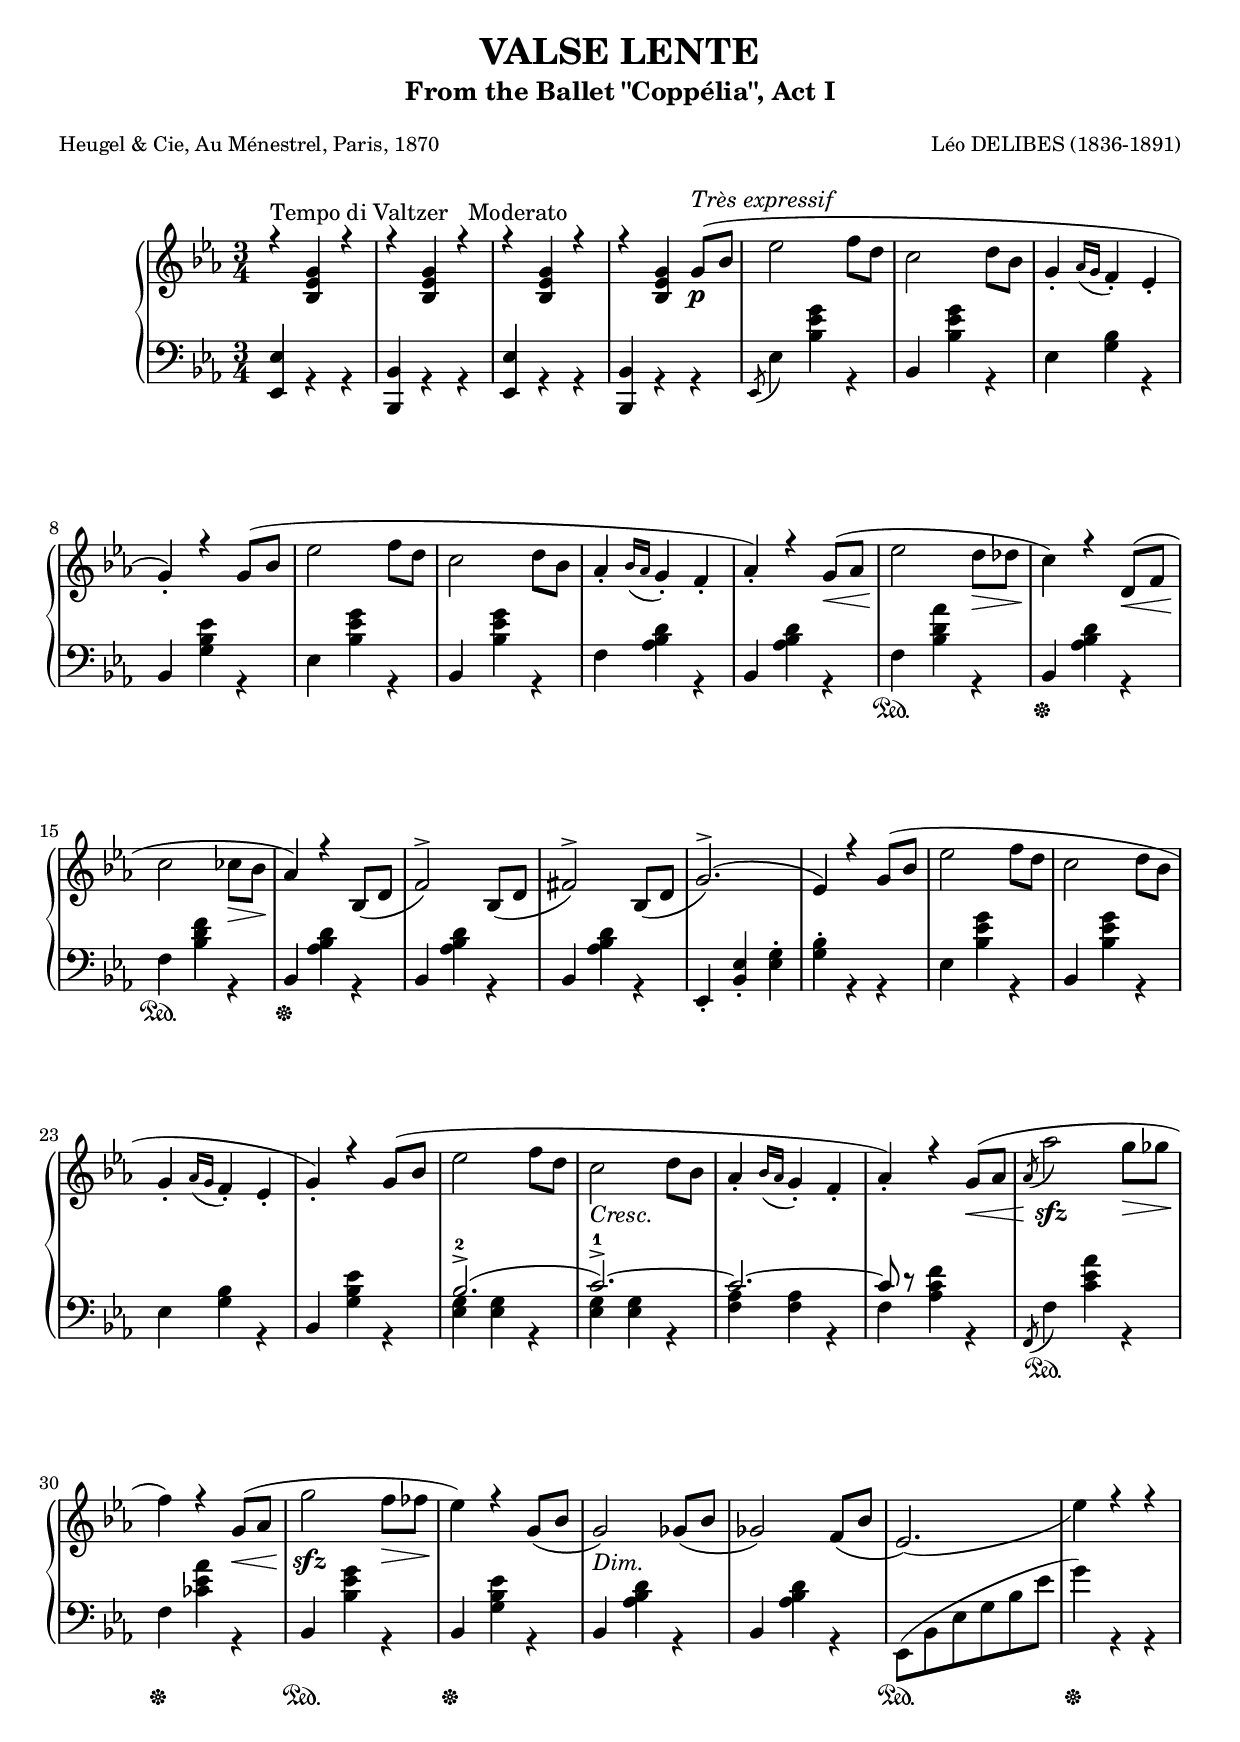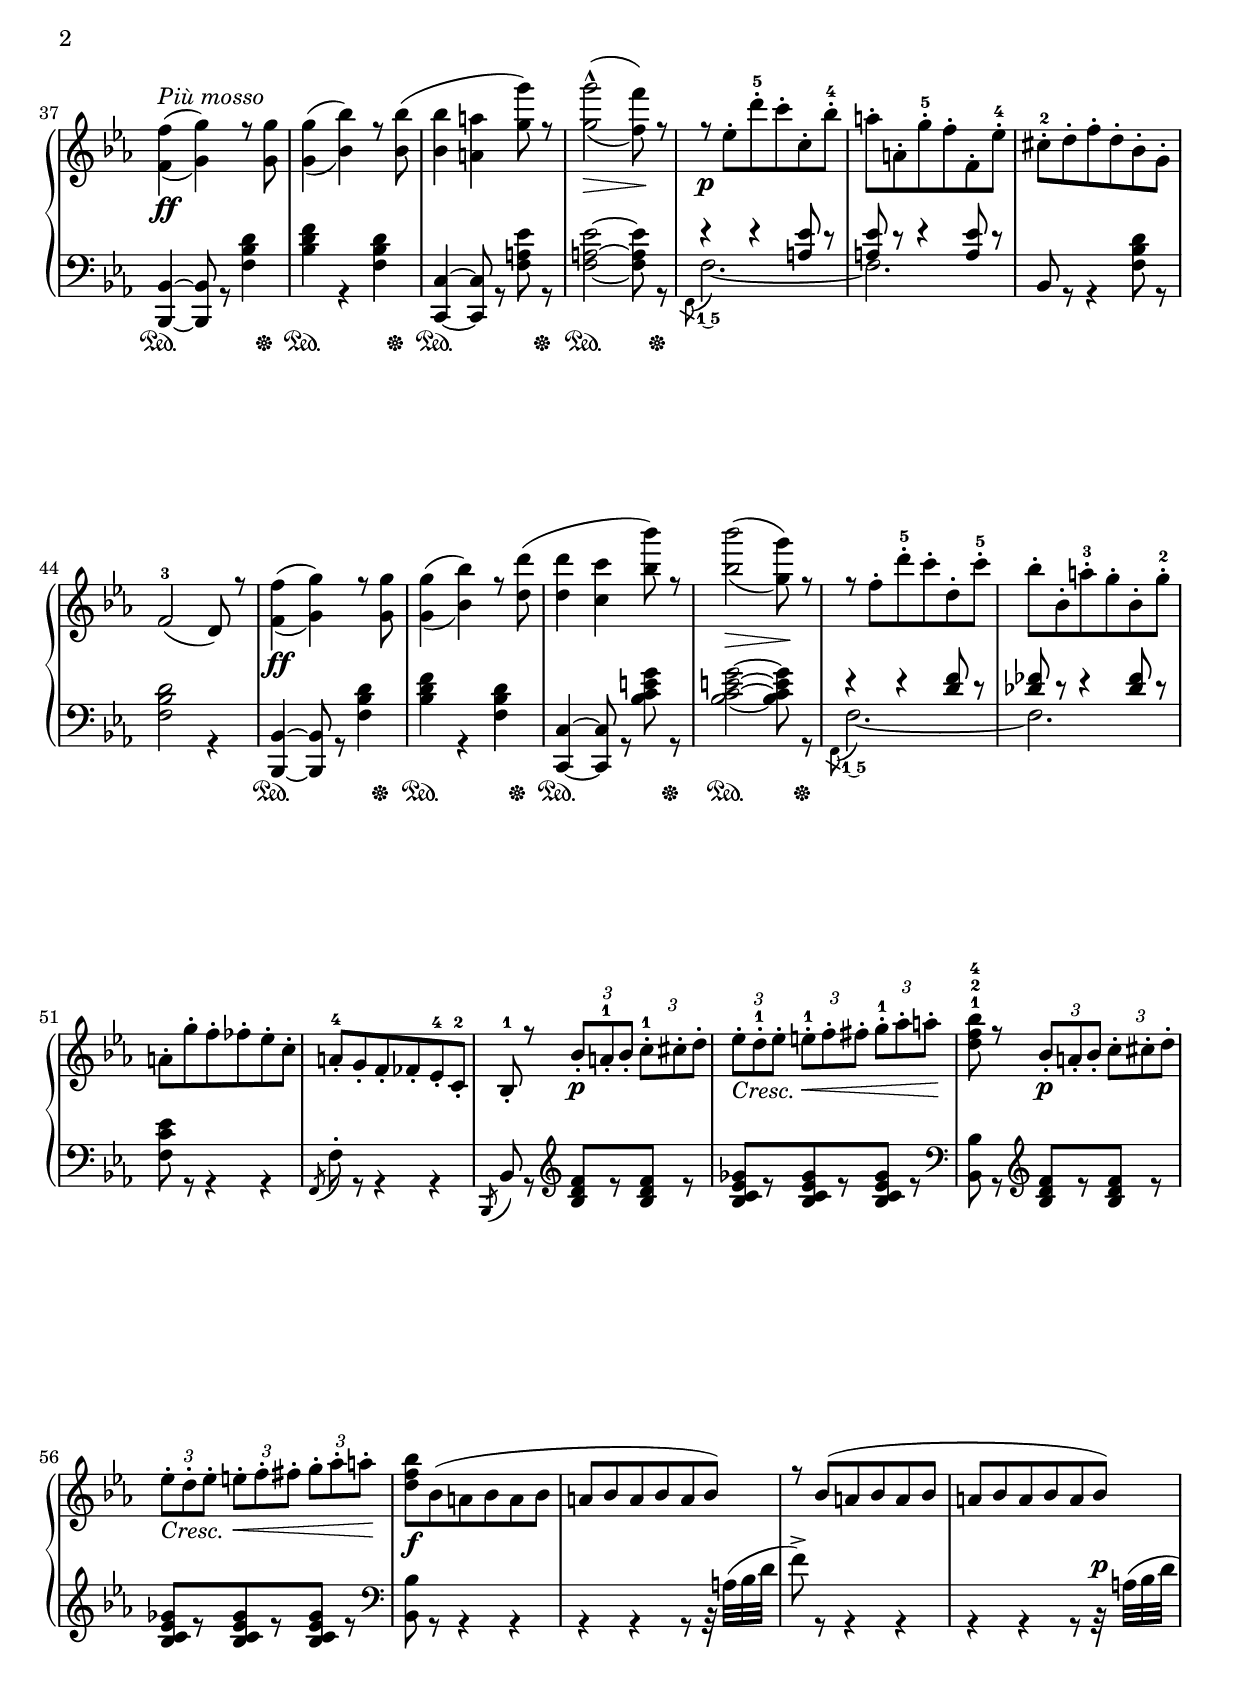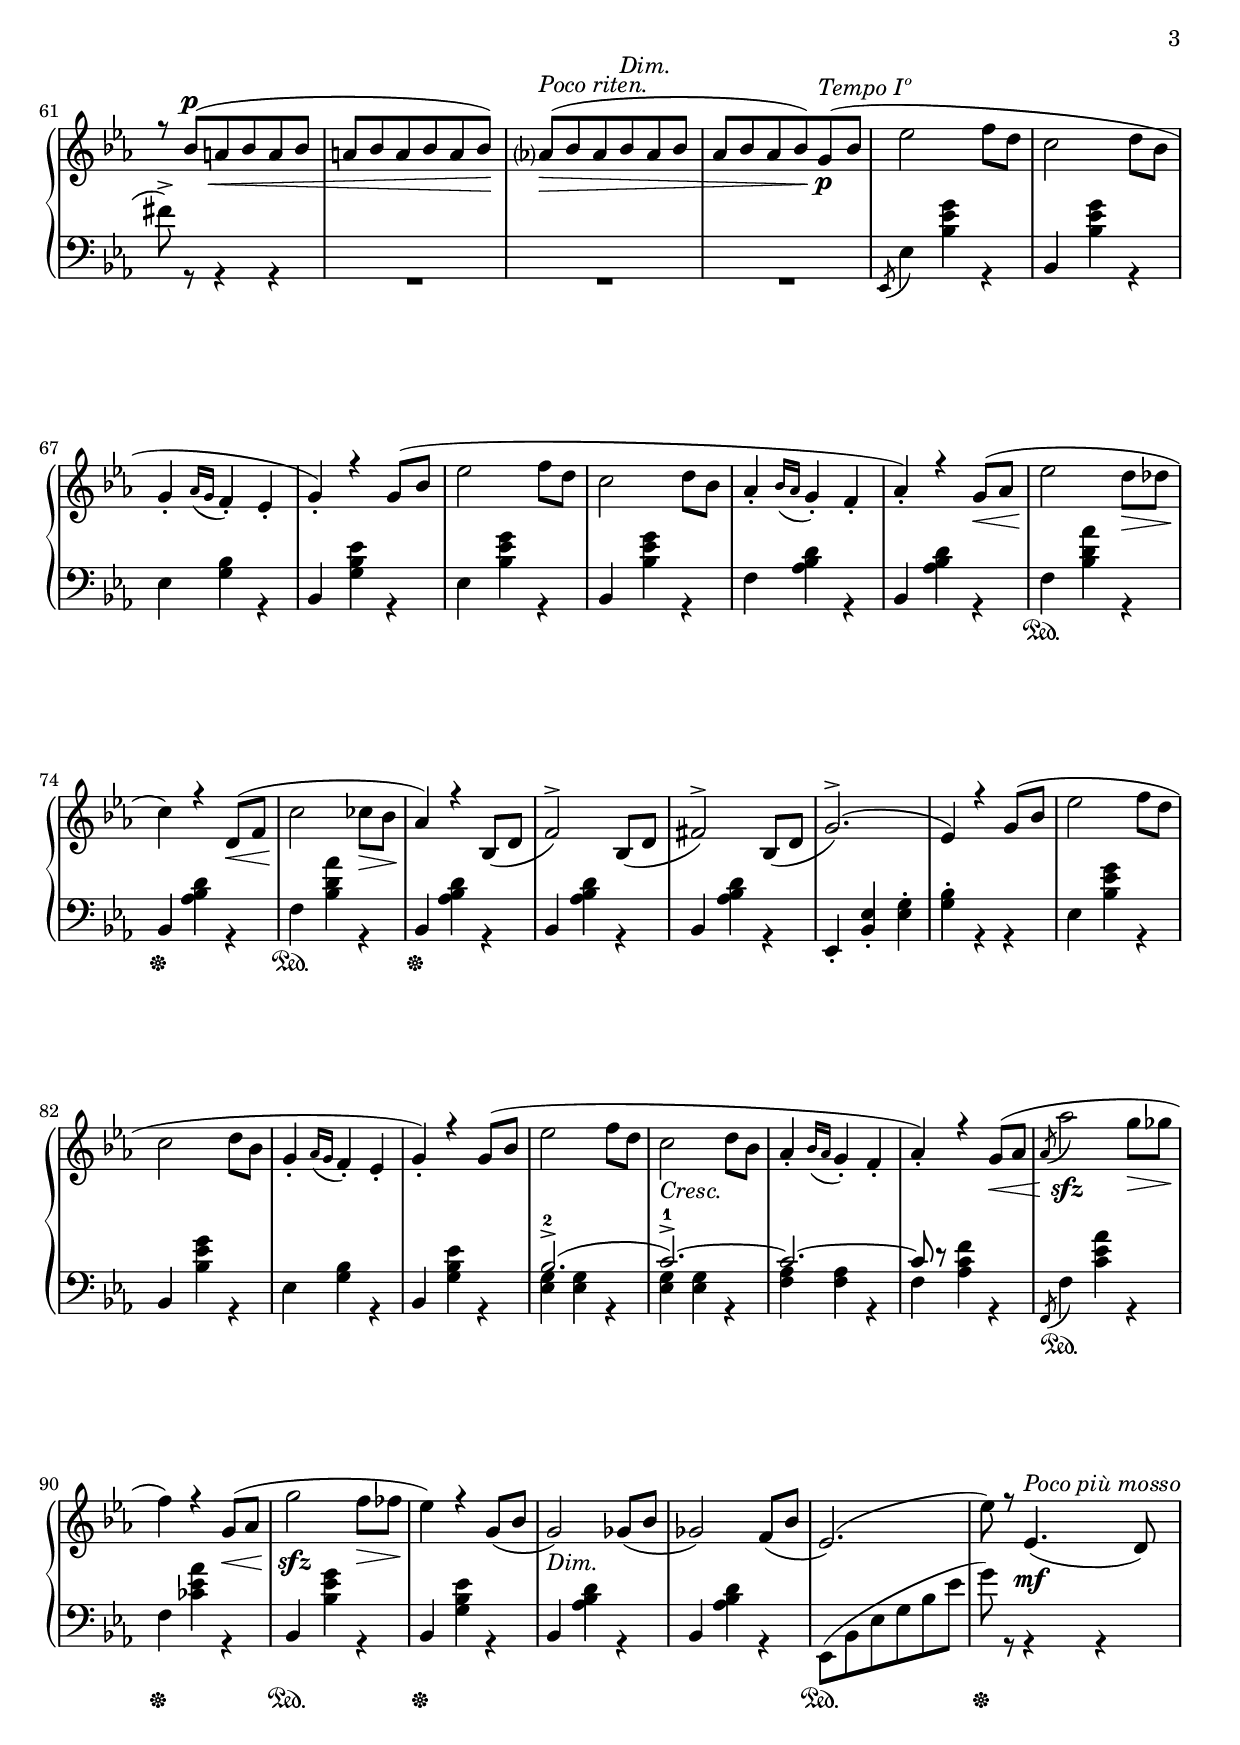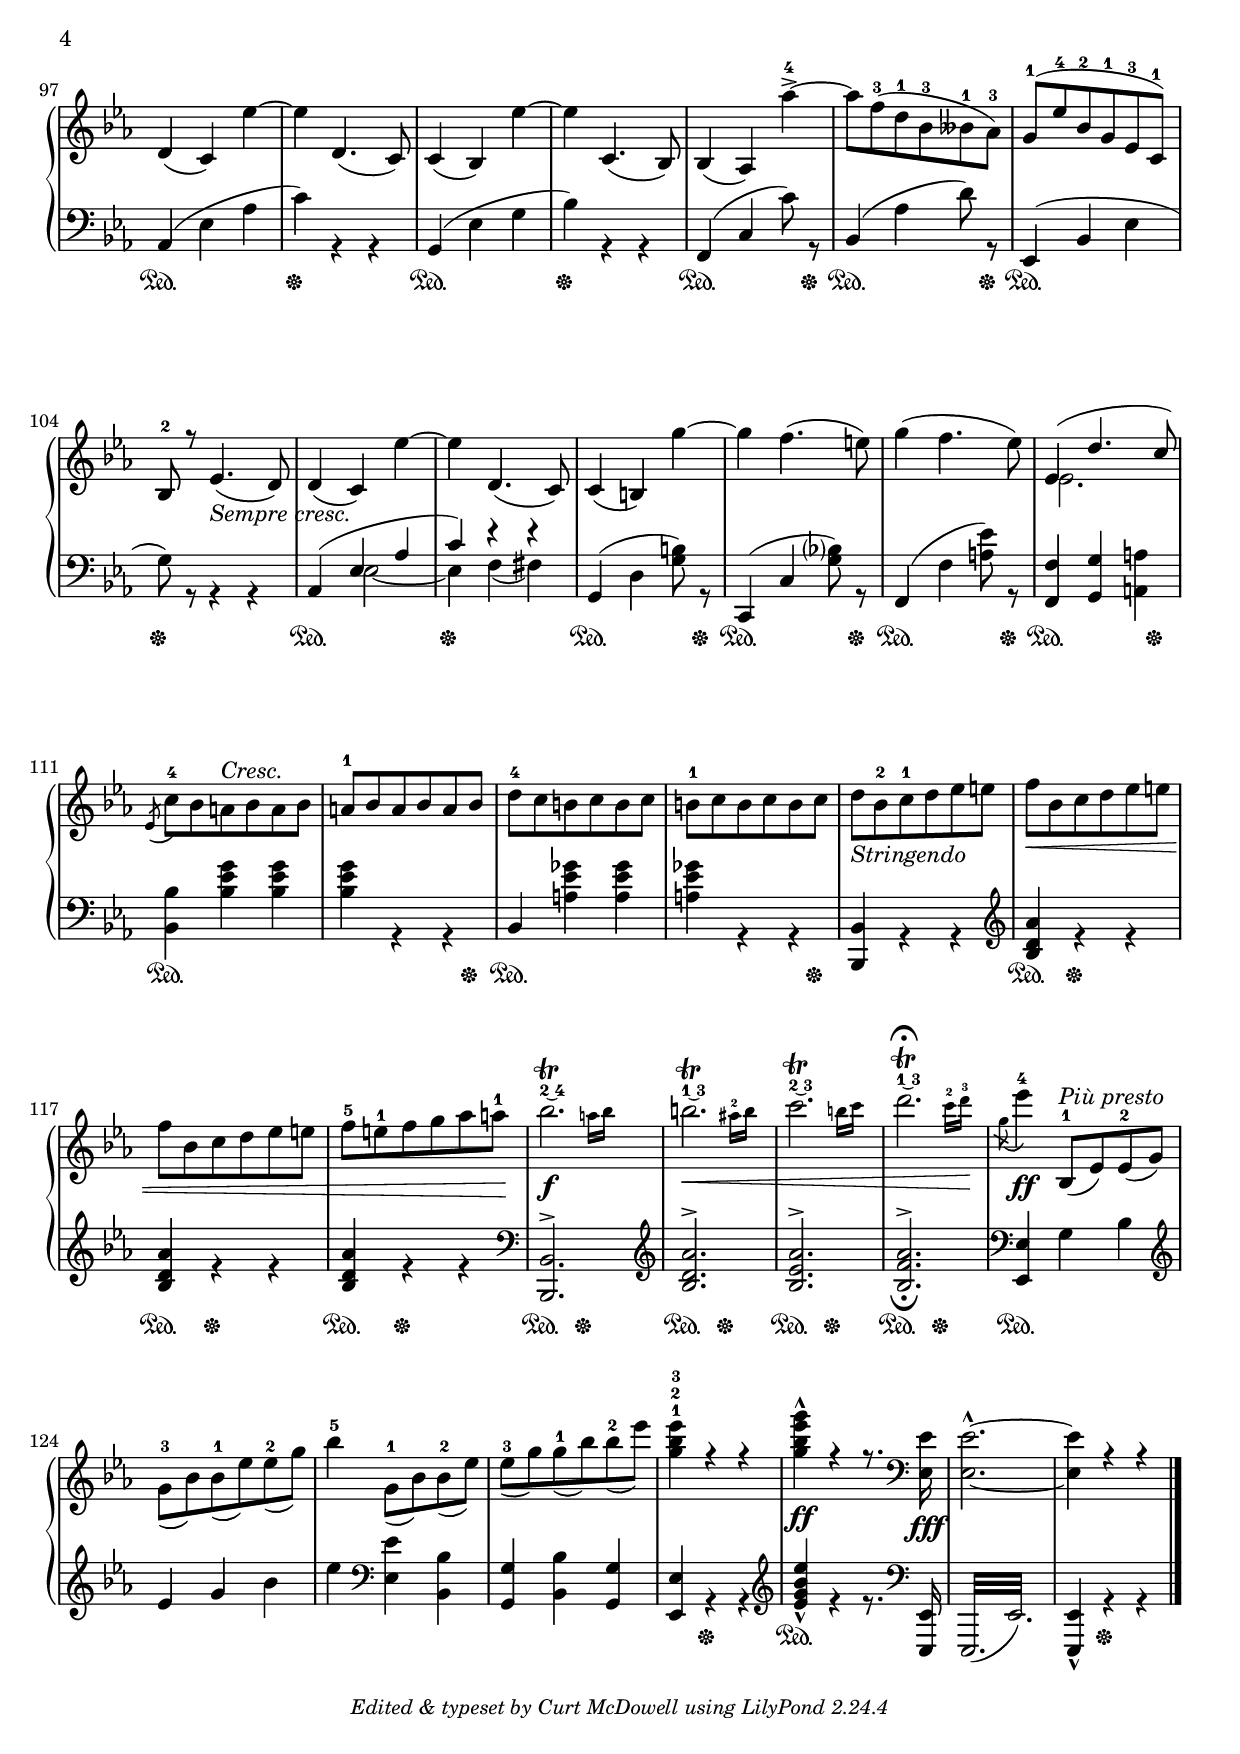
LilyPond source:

%-----------------------------------------------------------------------------
% Title: Coppélia - Waltz from Act I - Valse Lente
% Composer: Clémont Philibert Léo Delibes (1836-1891)
% Editor: Henri Heugel
% Typeset in Lilypond by Curt McDowell, 2011, 2018
%-----------------------------------------------------------------------------

% Utility function to fetch variables defined on command line
#(define (guile-user-lookup sym def)
   (let ((mod (resolve-module '(guile-user))))
    (if (module-defined? mod sym) (eval sym mod) def)))

\version "2.17.28"

\paper {
  %%#(set-paper-size "letter")
  %%ragged-last-bottom = ##f
  page-count = 4      
  %%print-page-number = ##t
}

\header {
  title = "VALSE LENTE"
  subtitle = \markup {
    \center-column {
      "From the Ballet \"Coppélia\", Act I"
      \vspace #1
    }
  }
  composer = \markup {
    \small \center-column { "Léo DELIBES (1836-1891)" \vspace #1 }
  }
  poet = \markup {
    \small "Heugel & Cie, Au Ménestrel, Paris, 1870"
  }
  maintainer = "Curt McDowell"
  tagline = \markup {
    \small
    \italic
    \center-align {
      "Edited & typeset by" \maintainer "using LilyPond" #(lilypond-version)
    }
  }
}

%% Optional transposition to C major (commonly done for this piece)
%%transposeKey = ees
%%transposeKey = c
transposeKey = #(if (guile-user-lookup 'TRANSPOSE_C #f) #{ c #} #{ ees #})

% Acciaccatura with the slur forced down
accDown =
#(define-music-function
  (parser location music)
  (ly:music?)
  #{
    \acciaccatura {
      \once \override Slur.direction = #DOWN #music
    }
  #})

global = {
  \override TextScript #'font-shape = #'italic
  \time 3/4
  \key ees \major
}

rhIntro = \relative c' {
  \once \override TextScript #'font-shape = #'normal
  \tempo 4 = 134
  r4^"Tempo di Valtzer   Moderato" <bes ees g> r4       |% 1
  r q r r q r                                           |% 2
  r q g'8_\p(^"Très expressif" bes                      |% 4
}

rhPartA = \relative c' {
  ees'2 f8 d                                            |% 5
  c2 d8 bes                                             |% 6
  g4_. \accDown { aes16 g } f4_. ees_.                  |% 7
  g4_.) r4 g8( bes                                      |% 8
  ees2 f8 d8                                            |% 9
  c2 d8 bes                                             |% 10
  aes4_. \accDown { bes16 aes } g4_. f_.                |% 11
  aes_.) r g8(\< aes                                    |% 12
  ees'2\! d8\> des                                      |% 13
  c4)\! r d,8(\< f                                      |% 14
  c'2\! ces8\> bes                                      |% 15
  aes4)\! r bes,8_( d                                   |% 16
  f2^>) bes,8_( d                                       |% 17
  fis2^>) bes,8_( d                                     |% 18
  g2.^>)(                                               |% 19
  ees4) r g8( bes                                       |% 20
  ees2 f8 d                                             |% 21
  c2 d8 bes                                             |% 22
  g4_. \accDown { aes16 g } f4_. ees_.                  |% 23
  g4_.) r g8( bes                                       |% 24
  ees2 f8 d                                             |% 25
  c2_"Cresc." d8 bes                                    |% 26
  aes4_. \accDown { bes16 aes } g4_. f_.                |% 27
  aes_.) r g8(\< aes                                    |% 28
  \accDown aes8 aes'2\sfz\! g8\> ges                    |% 29
  f4)\! r g,8(\< aes                                    |% 30
  g'2\sfz\! f8\> fes                                    |% 31
  ees4)\! r g,8_( bes                                   |% 32
  g2)_"Dim." ges8_( bes                                 |% 33
  ges2) f8_( bes                                        |% 34
}

rhPartB = \relative c' {
  ees2.)_(                                              |% 35
  ees'4) r r                                            |% 36
  \tempo 4 = 160
  \once \set doubleSlurs = ##t
  <f, f'>4(_\ff^"Più mosso" <g g'>) r8 <g g'>           |% 37
  \once \set doubleSlurs = ##t
  <g g'>4_( <bes bes'>) r8 <bes bes'>(                  |% 38
  <bes bes'>4 <a a'> <g' g'>8) r8                       |% 39
  \once \set doubleSlurs = ##t
  <g g'>2(^^\> <f f'>8)\! r8                            |% 40
  r8_\p ees^. d'^.^5 c^. c,^. bes'^.^4                  |% 41
  a^. a,^. g'^.^5 f^. f,^. ees'^.^4                     |% 42
  cis^.^2 d^. f^. d^. bes^. g^.                         |% 43
  f2^3_( d8) r8                                         |% 44
  \once \set doubleSlurs = ##t
  <f f'>4_(_\ff <g g'>) r8 <g g'>                       |% 45
  \once \set doubleSlurs = ##t
  <g g'>4_( <bes bes'>) r8 <d d'>8(                     |% 46
  <d d'>4 <c c'> <bes' bes'>8) r8                       |% 47
  \once \set doubleSlurs = ##t
  <bes bes'>2(\> <g g'>8)\! r                           |% 48
  r f^. d'^.^5 c^. d,^. c'^.^5                          |% 49
  bes^. bes,^. a'^.^3 g^. bes,^. g'^.^2                 |% 50
  a,^. g'^. f^. fes^. ees^. c^.                         |% 51
  a_.^4 g_. f_. fes_. ees_.^4 c_.^2                     |% 52
  bes_.^1 r                                              % 53
  \tuplet 3/2 4 {
    bes'_._\p a_.^1 bes_.
    c^.^1 cis^. d^.                                     |
    ees^._"Cresc." d^.^1 ees^.                           % 54
    e^.^1\< f^. fis^.
    g^.^1 aes^. a^.\!
  }                                                     |
  <d,^1 f^2 bes^4>8 r                                    % 55
  \tuplet 3/2 4 {
    bes_._\p a_. bes_.
    c^. cis^. d^.                                       |
    ees^._"Cresc." d^. ees^.                             % 56
    e^.\< f^. fis^.
    g^. aes^. a^.\!
  }
  <d, f bes>8_\f bes^( a bes a bes                      |% 57
  a bes a bes a bes)                                    |% 58
  r bes^( a bes a bes                                   |% 59
  a bes a bes a bes)                                    |% 60
  r bes^(^\p\< a bes a bes                              |% 61
  a bes a bes a bes)\!                                  |% 62
  \tempo 4 = 146
  aes?^(\>^"Poco riten." bes aes bes^"Dim." aes bes     |% 63
  aes bes aes bes\!)                                     % 64
  \tempo 4 = 134
  g(_\p^"Tempo Iº" bes                                  |
}

rhPartC = \relative c' {
  ees2.)(                                                % 95
  ees'8) r                                               % 96
  \tempo 4 = 168
  ees,4._\mf_(^"Poco più mosso" d8)                     |
  d4_( c) ees'~                                         |% 97
  ees d,4._( c8)                                        |% 98
  c4_( bes) ees'~                                       |% 99
  ees c,4._( bes8)                                      |% 100
  bes4_( aes) aes''^>~^4                                |% 101
  aes8 f(^3 d^1 bes^3 beses^1 aes^3)                    |% 102
  g^1( ees'^4 bes^2 g^1 ees^3 c^1)                      |% 103
  bes^2 r ees4._(_"Sempre cresc." d8)                   |% 104
  d4_( c) ees'~                                         |% 105
  ees d,4._( c8)                                        |% 106
  c4_( b) g''~                                          |% 107
  g f4.^( e8)                                           |% 108
  g4( f4. ees8)                                         |% 109
  <<                                                    |% 110
    {
      ees,4( d'4. c8)
    } \\ {
      ees,2.
    }
  >>
  \accDown ees8 c'8^4 bes a^"Cresc." bes a bes          |% 111
  a^1 bes a bes a bes                                   |% 112
  d^4 c b c b c                                         |% 113
  b^1 c b c b c                                         |% 114
  d_"Stringendo" bes^2 c^1 d ees e                      |% 115
  f\< bes, c d ees e                                    |% 116
  f bes, c d ees e                                      |% 117
  f^5 e^1 f g aes a^1\!                                 |% 118
  \afterGrace                                            % 119
    bes2.\trill_\f^\markup \finger \tied-lyric #"2~4"
    { a16 bes }                                         |
  \afterGrace                                            % 120
    b2.\trill\<^\markup \finger \tied-lyric #"1~3"
    { ais16^2 b }                                       |
  \afterGrace                                            % 121
    c2.\trill^\markup \finger \tied-lyric #"2~3"
    { b16 c }                                           |
  \afterGrace                                            % 122
    d2.\trill\fermata^\markup \finger \tied-lyric #"1~3"
    { c16^2 d^3\! }                                     |
  \accDown g,8                                           % 123
  ees'4^4\ff
  \tempo 4 = 182
  bes,,8^1_(^"Più presto" ees) ees^2_( g)
  g^3_( bes) bes^1_( ees) ees^2_( g)                    |% 124
  bes4^5 g,8^1_( bes) bes^2_( ees)                      |% 125
  ees^3_( g) g^1_( bes) bes^2_( ees)                    |% 126
  <g,^1 bes^2 ees^3>4 r r                               |% 127
  <g bes ees g>^^_\ff r                                  % 128
  r8. \clef bass <ees,, ees'>16_\fff                    |
  <ees_~ ees'^~>2.^^                                    |% 129
  q4 r r                                                |% 130
}

lhIntro = \relative c, {
  <ees ees'>4 r r                                       |% 1
  <bes bes'> r r                                        |% 2
  <ees ees'> r r                                        |% 3
  <bes bes'> r r                                        |% 4
}

lhPartA = \relative c, {
  \accDown ees8 ees'4 <bes' ees g> r                    |% 5
  bes, <bes' ees g> r                                   |% 6
  ees, <g bes> r                                        |% 7
  bes, <g' bes ees> r                                   |% 8
  ees <bes' ees g> r                                    |% 9
  bes, <bes' ees g> r                                   |% 10
  f <aes bes d> r                                       |% 11
  bes, <aes' bes d> r                                   |% 12
  f <bes d aes'> r                                      |% 13
  bes, <aes' bes d> r                                   |% 14
  \tag #'repOne { f <bes d f> r }                       |% 15
  \tag #'repTwo { f <bes d aes'> r }                    |% 15
  bes, <aes' bes d> r                                   |% 16
  bes, <aes' bes d> r                                   |% 17
  bes, <aes' bes d> r                                   |% 18
  ees,_. <bes' ees>_. <ees g>^.                         |% 19
  <g bes>^. r r                                         |% 20
  ees <bes' ees g> r                                    |% 21
  bes, <bes' ees g> r                                   |% 22
  ees, <g bes> r                                        |% 23
  bes, <g' bes ees> r                                   |% 24
  <<                                                    |% 25
    {
      bes2.^2^>( c2.^1^~^>) c2.^~ c8 r8 s2
    } \\ {
      <ees, g>4 q r q q r <f aes>4 q r f <aes c f> r
    }
  >>
  \accDown f,8 f'4 <c' ees aes> r                       |% 29
  f, <ces' ees aes> r                                   |% 30
  bes, <bes' ees g> r                                   |% 31
  bes, <g' bes ees> r                                   |% 32
  bes, <aes' bes d> r                                   |% 33
  bes, <aes' bes d> r                                   |% 34
}

lhPartB = \relative c, {
  ees8( bes' ees g bes ees                              |% 35
  g4) r r                                               |% 36
  <bes,,,_~ bes'^~>4 q8 r8 <f'' bes d>4                 |% 37
  <bes d f> r <f bes d>                                 |% 38
  <c,_~ c'^~>4 q8 r8 <f' a ees'>8 r8                    |% 39
  <f_~ a^~ ees'^~>2 q8 r8                               |% 40
  <<                                                    |% 41
    {
      r4 r4 <a ees'>8 r8 q8 r8 r4 q8 r8
    } \\ {
      \accDown f,8 f'2._\finger \markup \tied-lyric #"1~5"_~ f2.
    }
  >>
  bes,8 r r4 <f' bes d>8 r8                             |% 43
  q2 r4                                                 |% 44
  <bes,,_~ bes'^~>4 q8 r8 <f'' bes d>4                  |% 45
  <bes d f> r <f bes d>                                 |% 46
  <c,_~ c'^~>4 q8 r8 <bes'' c e g>8 r8                  |% 47
  <bes_~ c^~ e^~ g^~>2 q8 r8                            |% 48
  <<                                                    |% 49
    {
      r4 r4 <d f>8 r8 <des fes> r8 r4 q8 r8
    } \\ {
      \accDown f,,8 f'2._\finger \markup \tied-lyric #"1~5"_~ f2.
    }
  >>
  <f c' ees>8 r r4 r                                    |% 51
  \accDown f,8 f'8^. r8 r4 r                            |% 52
  \accDown bes,,8 bes'8 r                                % 53
  \clef treble <bes' d f>8[ r q] r                      |
  <bes c ees ges>8[ r q r q] r                          |% 54
  \clef bass <bes, bes'>8 r                              % 55
  \clef treble <bes' d f>8[ r q] r                      |
  <bes c ees ges>8[ r q r q] r                          |% 56
  \clef bass <bes, bes'>8 r r4 r4                       |% 57
  r4 r r8 r32 a'^( bes d                                |% 58
  f8^>) r8 r4 r                                         |% 59
  r4 r r8 r32^\p a,^( bes d                             |% 60
  fis8^>) r8 r4 r                                       |% 61
  R2. R2. R2.                                           |% 62
}

lhPartC = \relative c, {
  ees8( bes' ees g bes ees                              |% 95
  g8) r r4 r4                                           |% 96
  aes,,4( ees' aes                                      |% 97
  c4) r r                                               |% 98
  g,4( ees' g                                           |% 99
  bes4) r r                                             |% 100
  f,4( c' c'8) r                                        |% 101
  bes,4( aes' d8) r                                     |% 102
  ees,,4( bes' ees                                      |% 103
  g8) r r4 r                                            |% 104
  <<                                                    |% 105
    {
      aes,4( ees' aes c4) r r                           |% 105
    } \\ {
      s4 ees,2_~ ees4 f( fis)
    }
  >>
  \once \override Slur.positions = #'(2 . 0)
  g,4( d' <g b>8) r                                     |% 107
  c,,4( c' <g' bes?>8) r                                |% 108
  \once \override Slur.positions = #'(1 . 0)
  f,4( f' <a ees'>8) r                                  |% 109
  <f, f'>4 <g g'> <a a'>                                |% 110
  <bes bes'>4 <bes' ees g> q                            |% 111
  q4 r r                                                |% 112
  bes,4 <a' ees' ges> q                                 |% 113
  q 4 r r                                               |% 114
  <bes,, bes'>4 r r                                     |% 115
  \clef treble <bes'' d aes'>4 r r                      |% 116
  q4 r r                                                |% 117
  q4 r r                                                |% 118
  \clef bass <bes,, bes'>2.^> \clef treble              |% 119
  <bes'' d aes'>2.^>                                    |% 120
  <bes ees aes>2.^>                                     |% 121
  <bes f' aes>2.^>\fermata                              |% 122
  \clef bass <ees,, ees'>4 g' bes \clef treble          |% 123
  ees4 g bes                                            |% 124
  ees4 \clef bass <ees,, ees'> <bes bes'>               |% 125
  <g g'>4 <bes bes'> <g g'>                             |% 126
  <ees ees'>4 r r                                       |% 127
  \clef treble <ees'' g bes ees>4_^                      % 128
  r r8. \clef bass <ees,,, ees'>16                      |
  \repeat tremolo 12 { ees32_( ees') }                  |% 129
  <ees, ees'>4_^ r r                                    |% 130
}

rh = \transpose ees \transposeKey \new Voice \relative c' {
  \set Score.tempoHideNote = ##t
  \global \voiceOne \clef treble
  \stemNeutral
  \rhIntro                                              |% 1
  \rhPartA                                              |% 5
  \rhPartB                                              |% 35
  \rhPartA                                              |% 65
  \rhPartC                                              |% 95
  \bar "|."
}

lh = \transpose ees \transposeKey \new Voice \relative c, {
  \global \voiceTwo \clef bass
  \stemNeutral
  \slurUp
  \lhIntro                                              |% 1
  \keepWithTag #'repOne \lhPartA                        |% 5
  \lhPartB                                              |% 35
  \keepWithTag #'repTwo \lhPartA                        |% 65
  \lhPartC                                              |% 95
  \bar "|."
}

pd = \sustainOn
pu = \sustainOff

ped = {
  \set Dynamics.pedalSustainStyle = #'text
  s2.*12                                                |% 1
  \repeat unfold 2 { s2.\pd s2.\pu }                    |% 13
  s2.*12                                                |% 17
  \repeat unfold 2 { s2.\pd s2.\pu }                    |% 29
  s2.*2                                                 |% 33
  \repeat unfold 1 { s2.\pd s2.\pu }                    |% 35
  \repeat unfold 4 { s2\pd s8 s8\pu }                   |% 37
  s2.*4                                                 |% 41
  \repeat unfold 4 { s2\pd s8 s8\pu }                   |% 45
  s2.*24                                                |% 49
  \repeat unfold 2 { s2.\pd s2.\pu }                    |% 73
  s2.*12                                                |% 77
  \repeat unfold 2 { s2.\pd s2.\pu }                    |% 89
  s2.*2                                                 |% 93
  \repeat unfold 3 { s2.\pd s2.\pu }                    |% 95
  \repeat unfold 2 { s2\pd s8 s8\pu }                   |% 101
  \repeat unfold 2 { s2.\pd s2.\pu }                    |% 103
  \repeat unfold 4 { s2\pd s8 s8\pu }                   |% 107
  \repeat unfold 2 { s2.\pd s2 s8 s8\pu }               |% 111
  s2.                                                   |% 115
  \repeat unfold 3 { s4\pd s2\pu }                      |% 116
  \repeat unfold 4 { s2\pd s4\pu }                      |% 119
  \repeat unfold 1 { s2.\pd s2.*3 s4 s4\pu s4 }         |% 123
  \repeat unfold 1 { s2.\pd s2. s4 s4\pu s4 }           |% 128
}

breaks = {
  %% Ideally, 3rd page would start at 65, but 2nd page is too long for that.
  s2.*36 \pageBreak                                     |% 1
  s2.*24 \pageBreak                                     |% 37
  s2.*36 \pageBreak                                     |% 61
  s2.*34                                                |% 97
}

\score {
  \new PianoStaff
  <<
    \new Staff = "rh" {
      \rh
    }
    \new Staff = "lh" {
      \set Staff.midiMinimumVolume = #0.2
      \set Staff.midiMaximumVolume = #0.5
      \lh
    }
    \new Dynamics = "ped" {
      << \ped \breaks >>
    }
  >>
  \layout {
  }
  \midi {
  }
}
